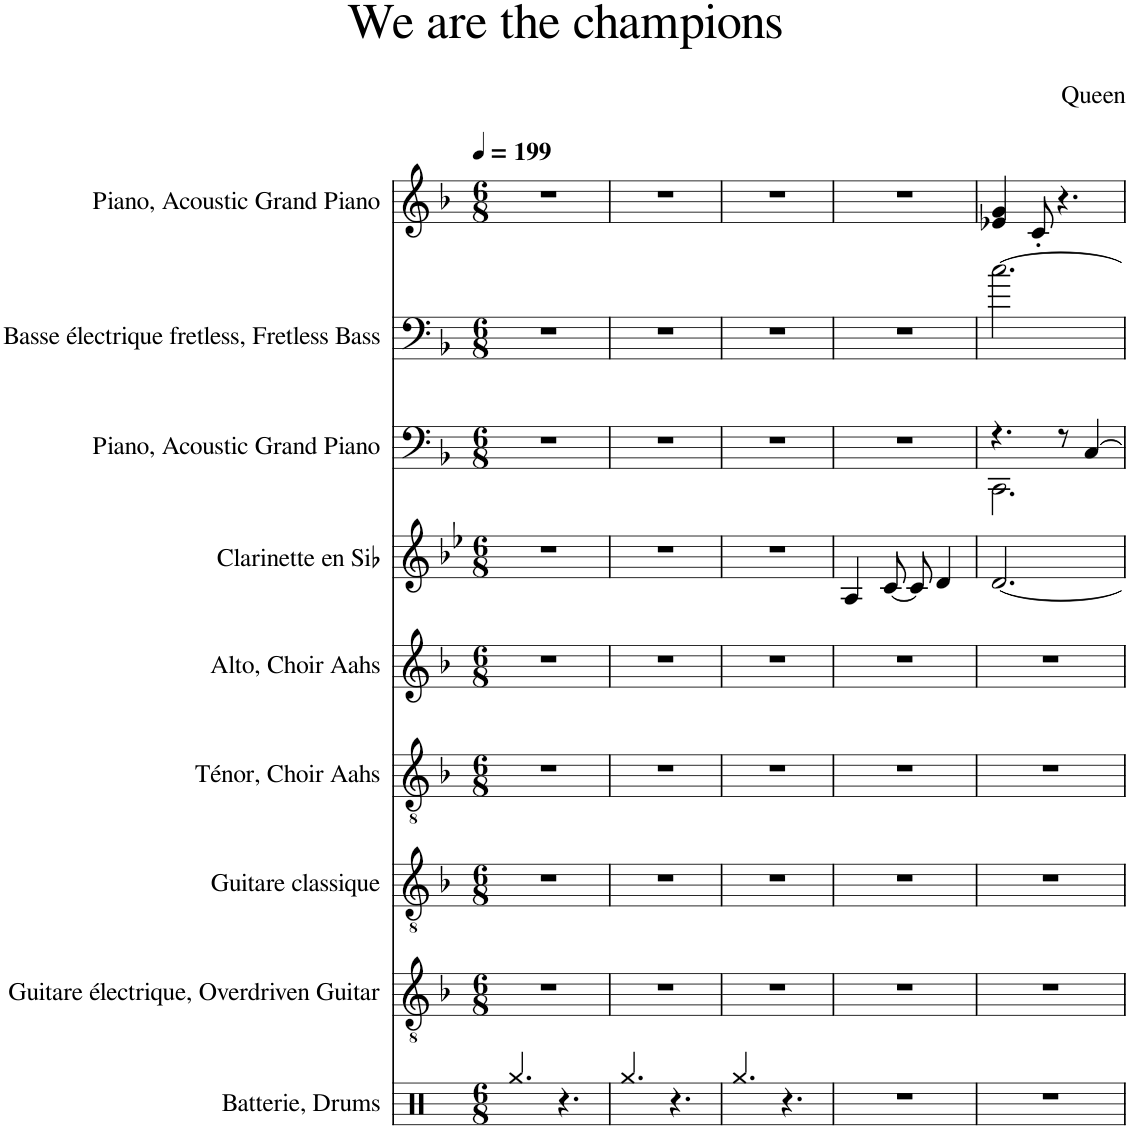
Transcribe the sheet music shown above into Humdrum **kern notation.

**kern	**kern	**kern	**kern	**kern	**kern	**kern	**kern	**kern
*part9	*part8	*part7	*part6	*part5	*part4	*part3	*part2	*part1
*staff9	*staff8	*staff7	*staff6	*staff5	*staff4	*staff3	*staff2	*staff1
*I"Batterie, Drums	*I"Guitare électrique, Overdriven Guitar	*I"Guitare classique	*I"Ténor, Choir Aahs	*I"Alto, Choir Aahs	*I"Clarinette en Sib	*I"Piano, Acoustic Grand Piano	*I"Basse électrique fretless, Fretless Bass	*I"Piano, Acoustic Grand Piano
*I'Bat.	*I'Guit. El.	*I'Guit.	*I'T.	*I'A.	*I'Clar. Sib	*I'Pia.	*I'B. él. Frtl.	*I'Pia.
*clefX	*clefGv2	*clefGv2	*clefGv2	*clefG2	*clefG2	*clefF4	*clefF4	*clefG2
*	*	*	*	*	*Trd1c2	*	*Trd7c12	*
*k[]	*k[b-]	*k[b-]	*k[b-]	*k[b-]	*k[b-e-]	*k[b-]	*k[b-]	*k[b-]
*M6/8	*M6/8	*M6/8	*M6/8	*M6/8	*M6/8	*M6/8	*M6/8	*M6/8
*MM199	*MM199	*MM199	*MM199	*MM199	*MM199	*MM199	*MM199	*MM199
=1	=1	=1	=1	=1	=1	=1	=1	=1
4.Rgg/	2.r	2.r	2.r	2.r	2.r	2.r	2.r	2.r
4.r	.	.	.	.	.	.	.	.
=2	=2	=2	=2	=2	=2	=2	=2	=2
4.Rgg/	2.r	2.r	2.r	2.r	2.r	2.r	2.r	2.r
4.r	.	.	.	.	.	.	.	.
=3	=3	=3	=3	=3	=3	=3	=3	=3
4.Rgg/	2.r	2.r	2.r	2.r	2.r	2.r	2.r	2.r
4.r	.	.	.	.	.	.	.	.
=4	=4	=4	=4	=4	=4	=4	=4	=4
2.r	2.r	2.r	2.r	2.r	4A/	2.r	2.r	2.r
.	.	.	.	.	[8c/	.	.	.
.	.	.	.	.	8c/]	.	.	.
.	.	.	.	.	4d/	.	.	.
=5	=5	=5	=5	=5	=5	=5	=5	=5
*	*	*	*	*	*	*^	*	*
2.r	2.r	2.r	2.r	2.r	[2.d/	4.r	2.CC\	[2.cc\	4e-X/ 4g/
.	.	.	.	.	.	.	.	.	8c'/
.	.	.	.	.	.	8r	.	.	4.r
.	.	.	.	.	.	[4C/	.	.	.
*	*	*	*	*	*	*v	*v	*	*
=	=	=	=	=	=	=	=	=
*-	*-	*-	*-	*-	*-	*-	*-	*-
